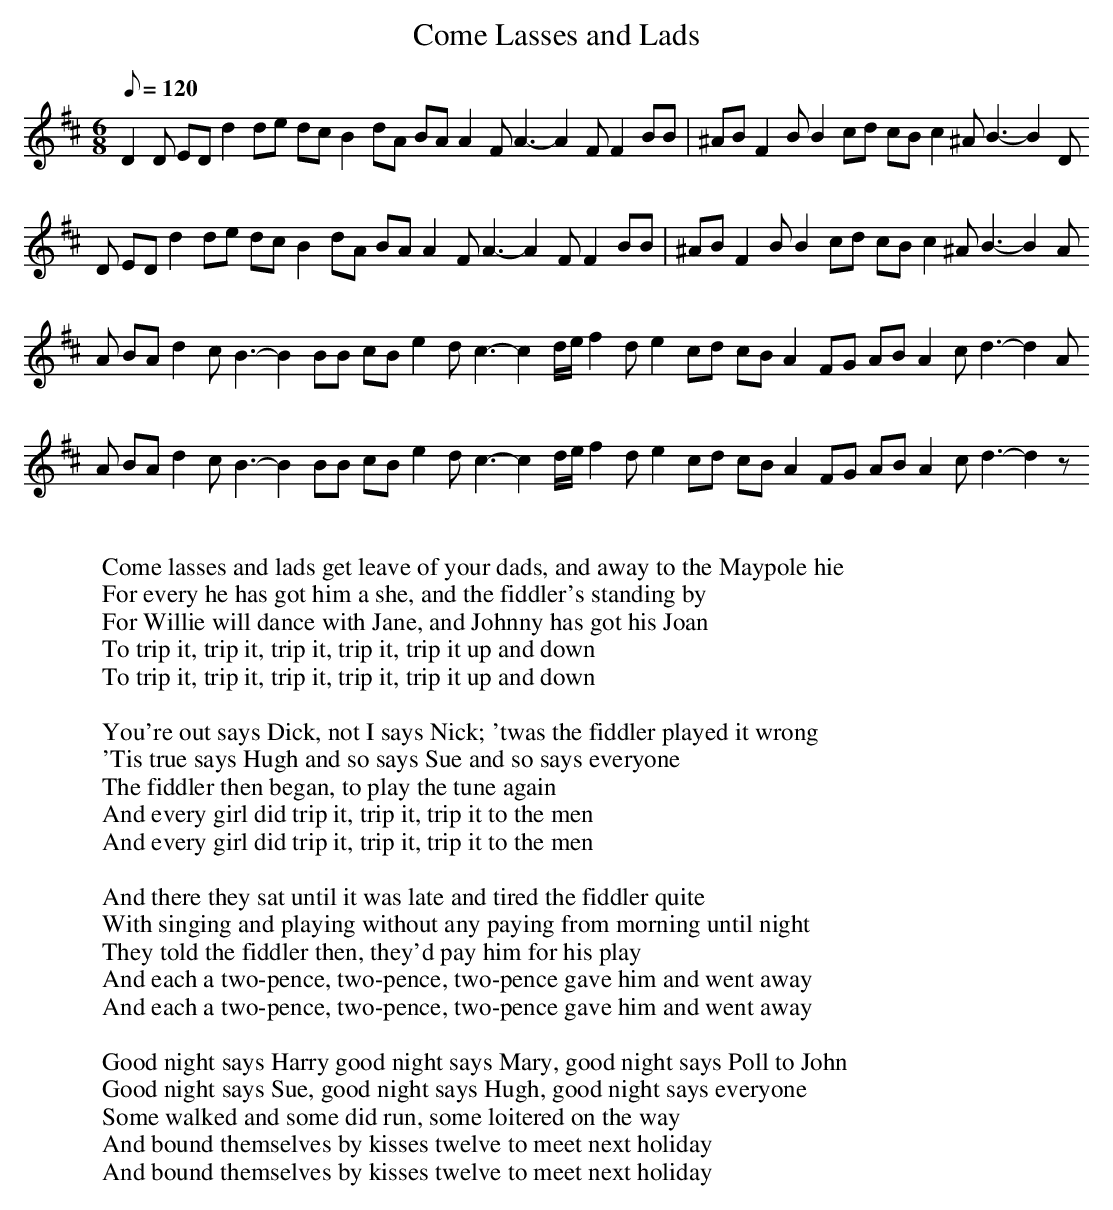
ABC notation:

X:1
T:Come Lasses and Lads
M:6/8
L:1/8
Q:120
K:D
D2D EDd2de dcB2dA BAA2FA3-A2FF2BB|^ABF2BB2cd cBc2^AB3-B2D
D EDd2de dcB2dA BAA2FA3-A2FF2BB|^ABF2BB2cd cBc2^AB3-B2A
A BAd2cB3-B2BB cBe2dc3-c2d/e/f2de2cd cBA2FG ABA2cd3-d2A
A BAd2cB3-B2BB cBe2dc3-c2d/e/f2de2cd cBA2FG ABA2cd3-d2z
W:
W:Come lasses and lads get leave of your dads, and away to the Maypole hie
W:For every he has got him a she, and the fiddler's standing by
W:For Willie will dance with Jane, and Johnny has got his Joan
W:To trip it, trip it, trip it, trip it, trip it up and down
W:To trip it, trip it, trip it, trip it, trip it up and down
W:
W:You're out says Dick, not I says Nick; 'twas the fiddler played it wrong
W:'Tis true says Hugh and so says Sue and so says everyone
W:The fiddler then began, to play the tune again
W:And every girl did trip it, trip it, trip it to the men
W:And every girl did trip it, trip it, trip it to the men
W:
W:And there they sat until it was late and tired the fiddler quite
W:With singing and playing without any paying from morning until night
W:They told the fiddler then, they'd pay him for his play
W:And each a two-pence, two-pence, two-pence gave him and went away
W:And each a two-pence, two-pence, two-pence gave him and went away
W:
W:Good night says Harry good night says Mary, good night says Poll to John
W:Good night says Sue, good night says Hugh, good night says everyone
W:Some walked and some did run, some loitered on the way
W:And bound themselves by kisses twelve to meet next holiday
W:And bound themselves by kisses twelve to meet next holiday
